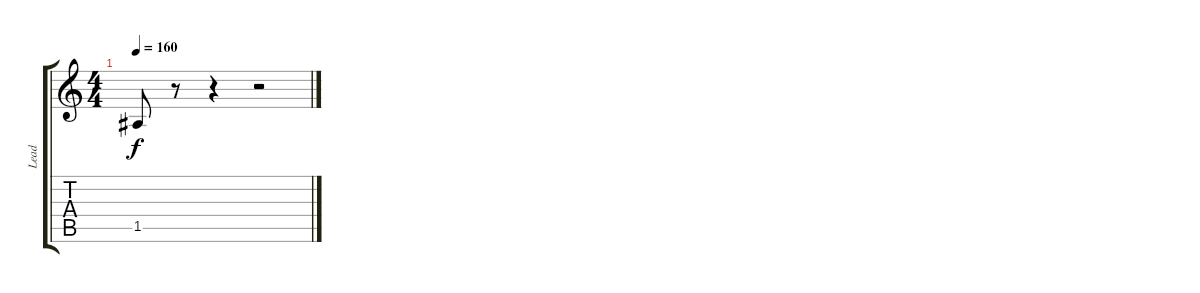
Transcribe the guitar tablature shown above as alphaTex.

\track ("Lead" "Lead") {instrument overdrivenguitar}
\staff {score tabs}
\tuning (E4 B3 G3 D3 A2 E2) {hide}
\ts (4 4)
\tempo 160
\clef g2
\ks c
1.5.8{dy f} r.8 r.4 r.2
